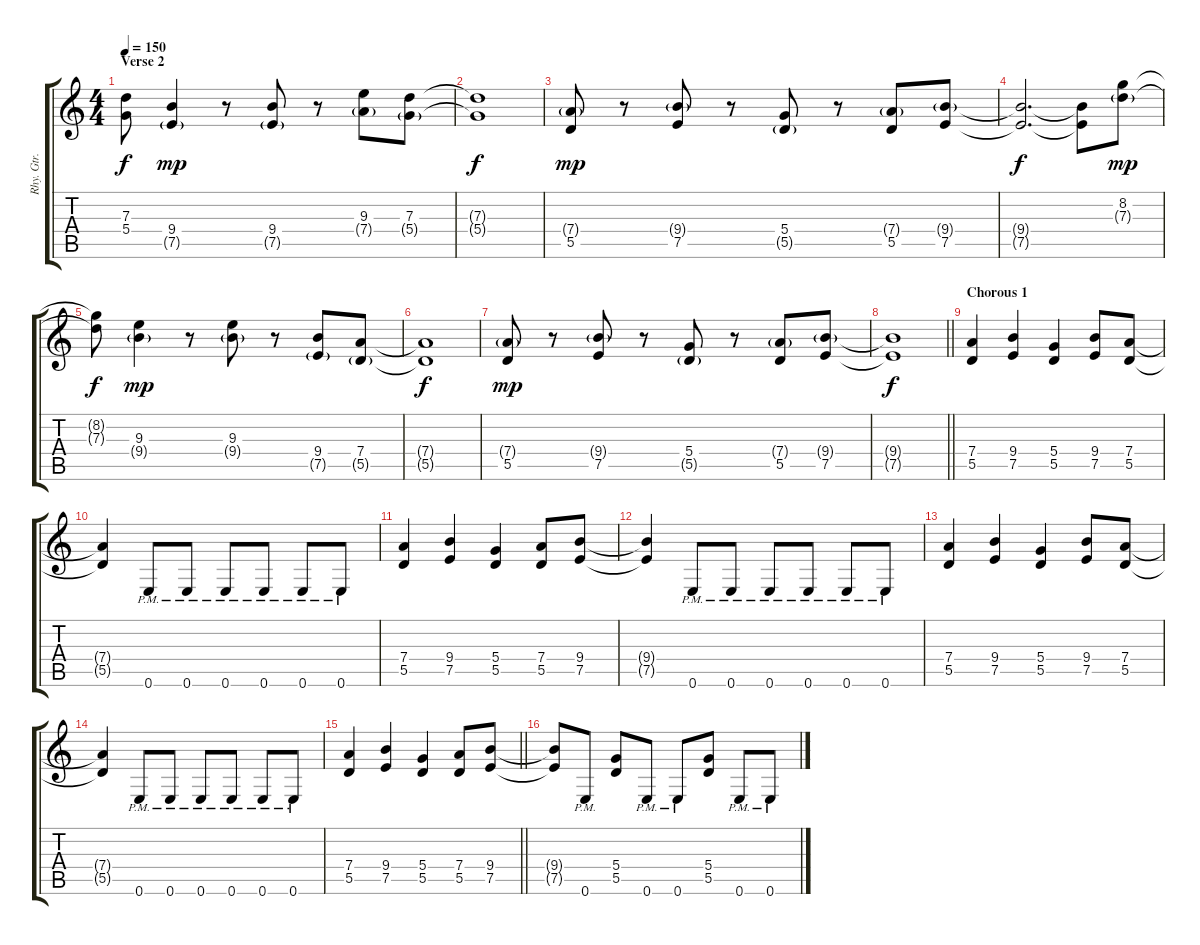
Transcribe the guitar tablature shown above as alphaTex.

\track ("Rhy. Gtr. 1" "Rhy. Gtr. ") {instrument distortionguitar}
\staff {score tabs}
\tuning (E4 B3 G3 D3 A2 E2) {hide}
\ts (4 4)
\section ("" "Verse 2")
\tempo 150
\clef g2
\ks c
(7.3{t} 5.4{t}).8{dy f} (9.4 7.5{g}).4{dy mp} r.8 (9.4 7.5{g}).8 r.8 (9.3 7.4{g}).8 (7.3 5.4{g}).8 |
(7.3{t} 5.4{t}).1{dy f} |
(7.4{g} 5.5).8{dy mp} r.8 (9.4{g} 7.5).8 r.8 (5.4 5.5{g}).8 r.8 (7.4{g} 5.5).8 (9.4{g} 7.5).8 |
(9.4{t} 7.5{t}).2{d dy f} (9.4{t} 7.5{t}).8 (8.2 7.3{g}).8{dy mp} |
(8.2{t} 7.3{t}).8{dy f} (9.3 9.4{g}).4{dy mp} r.8 (9.3 9.4{g}).8 r.8 (9.4 7.5{g}).8 (7.4 5.5{g}).8 |
(7.4{t} 5.5{t}).1{dy f} |
(7.4{g} 5.5).8{dy mp} r.8 (9.4{g} 7.5).8 r.8 (5.4 5.5{g}).8 r.8 (7.4{g} 5.5).8 (9.4{g} 7.5).8 |
\barLineRight lightlight
(9.4{t} 7.5{t}).1{dy f} |
\section ("" "Chorous 1")
(7.4 5.5).4 (9.4 7.5).4 (5.4 5.5).4 (9.4 7.5).8 (7.4 5.5).8 |
(7.4{t} 5.5{t}).4 0.6{pm}.8 0.6{pm}.8 0.6{pm}.8 0.6{pm}.8 0.6{pm}.8 0.6{pm}.8 |
(7.4 5.5).4 (9.4 7.5).4 (5.4 5.5).4 (7.4 5.5).8 (9.4 7.5).8 |
(9.4{t} 7.5{t}).4 0.6{pm}.8 0.6{pm}.8 0.6{pm}.8 0.6{pm}.8 0.6{pm}.8 0.6{pm}.8 |
(7.4 5.5).4 (9.4 7.5).4 (5.4 5.5).4 (9.4 7.5).8 (7.4 5.5).8 |
(7.4{t} 5.5{t}).4 0.6{pm}.8 0.6{pm}.8 0.6{pm}.8 0.6{pm}.8 0.6{pm}.8 0.6{pm}.8 |
\barLineRight lightlight
(7.4 5.5).4 (9.4 7.5).4 (5.4 5.5).4 (7.4 5.5).8 (9.4 7.5).8 |
\section ("" "")
(9.4{t} 7.5{t}).8 0.6{pm}.8 (5.4 5.5).8 0.6{pm}.8 0.6{pm}.8 (5.4 5.5).8 0.6{pm}.8 0.6{pm}.8
